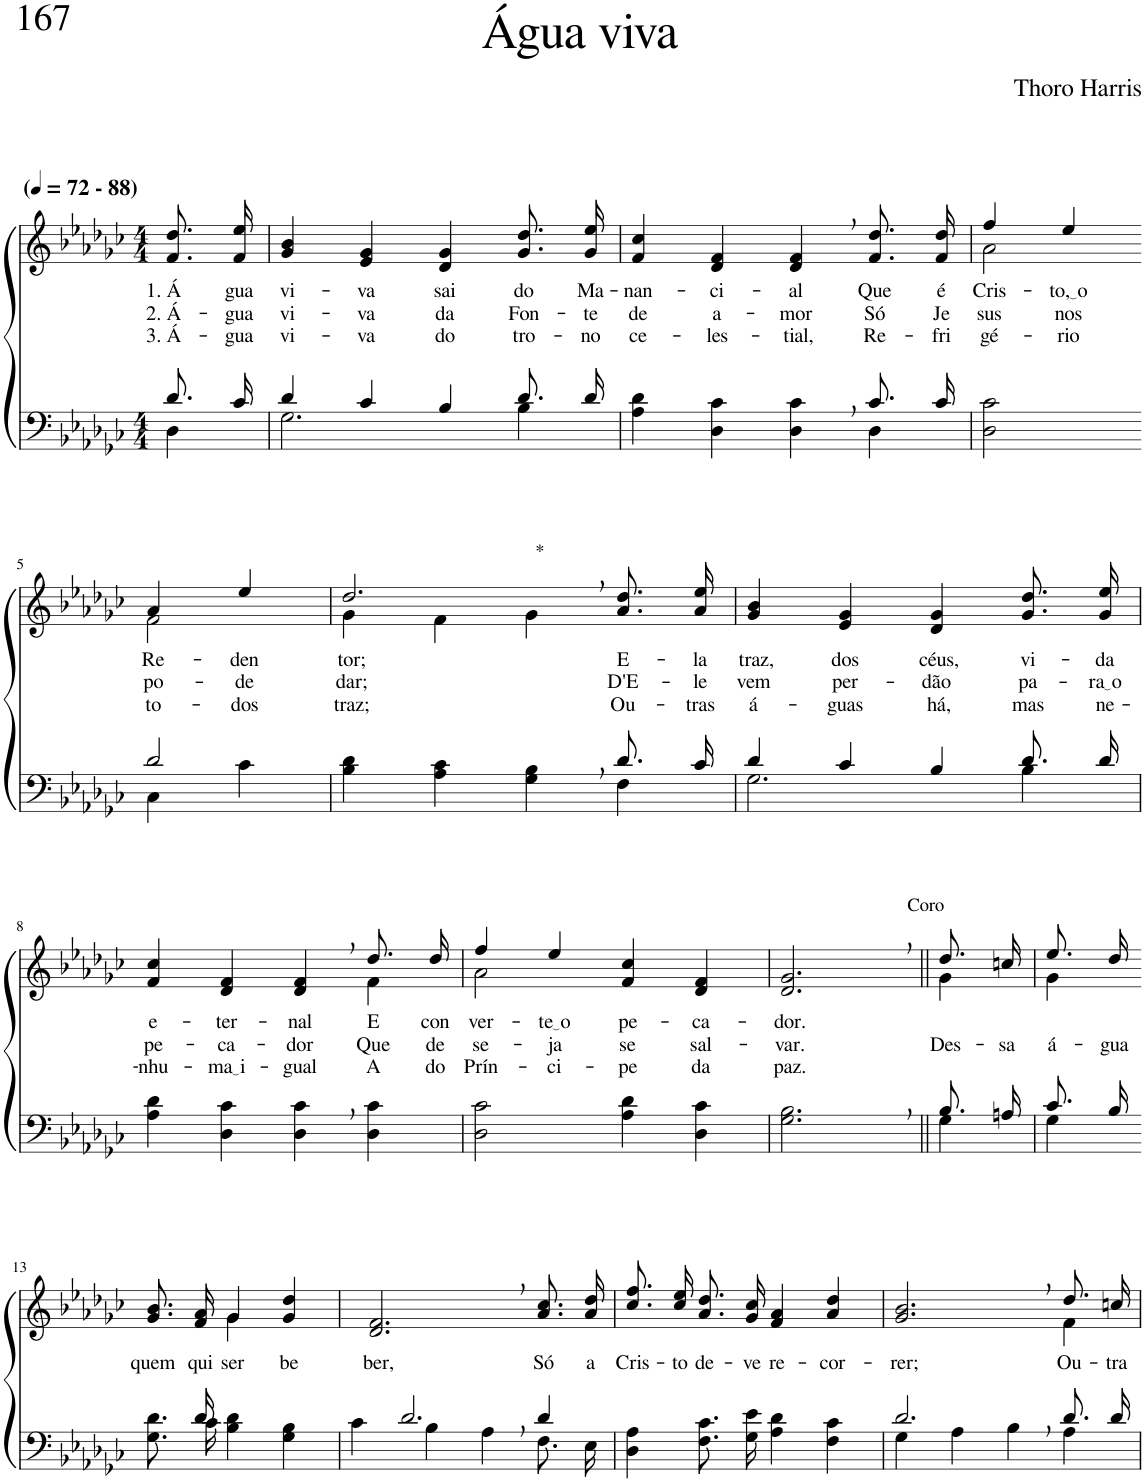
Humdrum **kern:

**kern	**kern	**text	**text	**text
*part2	*part1	*part1	*part1	*part1
*staff2	*staff1	*staff1	*staff1	*staff1
*I"Parte III e IV	*I"Parte I e II	*	*	*
*clefF4	*clefG2	*	*	*
*Trd2c3	*Trd2c3	*	*	*
*k[b-e-a-d-g-c-]	*k[b-e-a-d-g-c-]	*	*	*
*M4/4	*M4/4	*	*	*
*MM72	*MM72	*	*	*
=1	=1	=1	=1	=1
*^	*	*	*	*
!	!	!LO:TX:a:B:t=(	!	!	!
!	!	!LO:TX:a:B:t=- 88)	!	!	!
!	!	!	!LO:LY:b	!LO:LY:b	!LO:LY:b
8.d-/L	4D-\	8.f\ 8.dd-\L	1. Á	2. Á-	3. Á-
!	!	!	!LO:LY:b	!LO:LY:b	!LO:LY:b
16c-/Jk	.	16f\ 16ee-\Jk	gua	-gua	-gua
=2	=2	=2	=2	=2	=2
!	!	!	!LO:LY:b	!LO:LY:b	!LO:LY:b
4d-/	2.G-\	4g-/ 4b-/	vi-	vi-	vi-
!	!	!	!LO:LY:b	!LO:LY:b	!LO:LY:b
4c-/	.	4e-/ 4g-/	-va	-va	-va
!	!	!	!LO:LY:b	!LO:LY:b	!LO:LY:b
4B-/	.	4d-/ 4g-/	sai	da	do
!	!	!	!LO:LY:b	!LO:LY:b	!LO:LY:b
8.d-/L	4B-\	8.g-\ 8.dd-\L	do	Fon-	tro-
!	!	!	!LO:LY:b	!LO:LY:b	!LO:LY:b
16d-/Jk	.	16g-\ 16ee-\Jk	Ma-	-te	-no
=3	=3	=3	=3	=3	=3
!	!	!	!LO:LY:b	!LO:LY:b	!LO:LY:b
2.ryy	4A-\ 4d-\	4f/ 4cc-/	-nan-	de	ce-
!	!	!	!LO:LY:b	!LO:LY:b	!LO:LY:b
.	4D-\ 4c-\	4d-/ 4f/	-ci-	a-	-les-
!	!	!	!LO:LY:b	!LO:LY:b	!LO:LY:b
.	4D-\ 4c-\	4d-/, 4f/,	-al	-mor	-tial,
!	!	!	!LO:LY:b	!LO:LY:b	!LO:LY:b
8.c-/L	4D-\	8.f/ 8.dd-/L	Que	Só	Re-
!	!	!	!LO:LY:b	!LO:LY:b	!LO:LY:b
16c-/Jk	.	16f/ 16dd-/Jk	é	Je-	-fri-
*v	*v	*	*	*	*
=4	=4	=4	=4	=4
*	*^	*	*	*
!	!	!	!LO:LY:b	!LO:LY:b	!LO:LY:b
2D-\ 2c-\	4ff/	2a-\	-Cris-	-sus	gé-
!	!	!	!LO:LY:b	!LO:LY:b	!LO:LY:b
.	4ee-/	.	to, o	nos	-rio
!!LO:LB:g=z	!!
=5-	=5-	=5-	=5-	=5-	=5-
*^	*	*	*	*	*
!	!	!	!	!LO:LY:b	!LO:LY:b	!LO:LY:b
2d-/	4C-\	4a-/	2f\	Re-	-po-	to-
!	!	!	!	!LO:LY:b	!LO:LY:b	!LO:LY:b
.	4c-\	4ee-/	.	-den-	-de	-dos
=6	=6	=6	=6	=6	=6	=6
!	!	!LO:TX:a:t=*	!	!	!	!
!	!	!	!	!LO:LY:b	!LO:LY:b	!LO:LY:b
2.ryy	4B-\ 4d-\	2.dd-,/	4g-\	tor;	dar;	traz;
.	4A-\ 4c-\	.	4f\	.	.	.
.	4G-\ 4B-\	.	4g-\	.	.	.
!	!	!	!	!LO:LY:b	!LO:LY:b	!LO:LY:b
8.d-/L	4F\	8.a-\ 8.dd-\L	4ryy	E-	D'E-	Ou-
!	!	!	!	!LO:LY:b	!LO:LY:b	!LO:LY:b
16c-/Jk	.	16a-\ 16ee-\Jk	.	-la	-le	-tras
*	*	*v	*v	*	*	*
=7	=7	=7	=7	=7	=7
!	!	!	!LO:LY:b	!LO:LY:b	!LO:LY:b
4d-/	2.G-\	4g-/ 4b-/	traz,	vem	á-
!	!	!	!LO:LY:b	!LO:LY:b	!LO:LY:b
4c-/	.	4e-/ 4g-/	dos	per-	-guas
!	!	!	!LO:LY:b	!LO:LY:b	!LO:LY:b
4B-/	.	4d-/ 4g-/	céus,	-dão	há,
!	!	!	!LO:LY:b	!LO:LY:b	!LO:LY:b
8.d-/L	4B-\	8.g-\ 8.dd-\L	vi-	pa-	mas
!	!	!	!LO:LY:b	!LO:LY:b	!LO:LY:b
16d-/Jk	.	16g-\ 16ee-\Jk	-da	ra o	ne-
*v	*v	*	*	*	*
!!LO:LB:g=z
=8	=8	=8	=8	=8
!	!	!LO:LY:b	!LO:LY:b	!LO:LY:b
*	*^	*	*	*
4A-\ 4d-\	4f/ 4cc-/	2.ryy	e-	pe-	-nhu-
!	!	!	!LO:LY:b	!LO:LY:b	!LO:LY:b
4D-\ 4c-\	4d-/ 4f/	.	-ter-	-ca-	ma i
!	!	!	!LO:LY:b	!LO:LY:b	!LO:LY:b
4D-\, 4c-\,	4d-/, 4f/,	.	-nal	-dor	-gual
!	!	!	!LO:LY:b	!LO:LY:b	!LO:LY:b
4D-\ 4c-\	8.dd-/L	4f\	E	Que	A
!	!	!	!LO:LY:b	!LO:LY:b	!LO:LY:b
.	16dd-/Jk	.	con-	de-	do
=9	=9	=9	=9	=9	=9
!	!	!	!LO:LY:b	!LO:LY:b	!LO:LY:b
2D-\ 2c-\	4ff/	2a-\	-ver-	-se-	Prín-
!	!	!	!LO:LY:b	!LO:LY:b	!LO:LY:b
.	4ee-/	.	te o	-ja	-ci-
!	!	!	!LO:LY:b	!LO:LY:b	!LO:LY:b
4A-\ 4d-\	4f/ 4cc-/	2ryy	pe-	se	-pe
!	!	!	!LO:LY:b	!LO:LY:b	!LO:LY:b
4D-\ 4c-\	4d-/ 4f/	.	-ca-	sal-	da
*	*v	*v	*	*	*
=10	=10	=10	=10	=10
!	!LO:TX:a:t=Coro	!	!	!
!	!	!LO:LY:b	!LO:LY:b	!LO:LY:b
2.G-\, 2.B-\,	2.d-/, 2.g-/,	-dor.	-var.	paz.
=11||	=11||	=11||	=11||	=11||
*^	*^	*	*	*
!	!	!	!	!	!LO:LY:b	!
8.B-/L	4G-\	8.dd-/L	4g-\	.	Des-	.
!	!	!	!	!	!LO:LY:b	!
16An/Jk	.	16ccn/Jk	.	.	-sa	.
=12	=12	=12	=12	=12	=12	=12
!	!	!	!	!	!LO:LY:b	!
8.c-/L	4G-\	8.ee-/L	4g-\	.	á-	.
!	!	!	!	!	!LO:LY:b	!
16B-/Jk	.	16dd-/Jk	.	.	-gua	.
!!LO:LB:g=z	!!
=13-	=13-	=13-	=13-	=13-	=13-	=13-
!	!	!	!	!LO:LY:b	!	!
8.ryy	8.G-\ 8.d-\L	8.g-/ 8.b-/L	4ryy	quem	.	.
!	!	!	!	!LO:LY:b	!	!
16d-/	16c-\Jk	16f/ 16a-/Jk	.	qui-	.	.
!	!	!	!	!LO:LY:b	!	!
2ryy	4B-\ 4d-\	4g-/	4g-\	-ser	.	.
!	!	!	!	!LO:LY:b	!	!
.	4G-\ 4B-\	4g-/ 4dd-/	4ryy	be	.	.
=14	=14	=14	=14	=14	=14	=14
!	!	!	!	!LO:LY:b	!	!
*	*	*v	*v	*	*	*
2.d-,/	4c-\	2.d-/, 2.f/,	ber,	.	.
.	4B-\	.	.	.	.
.	4A-\	.	.	.	.
!	!	!	!LO:LY:b	!	!
4d-/	8.F\L	8.a-\ 8.cc-\L	Só	.	.
!	!	!	!LO:LY:b	!	!
.	16E-\Jk	16a-\ 16dd-\Jk	a	.	.
=15	=15	=15	=15	=15	=15
!	!	!	!LO:LY:b	!	!
*v	*v	*	*	*	*
4D-\ 4A-\	8.cc-\ 8.ff\L	Cris-	.	.
!	!	!LO:LY:b	!	!
.	16cc-\ 16ee-\Jk	-to	.	.
!	!	!LO:LY:b	!	!
8.F\ 8.c-\L	8.a-\ 8.dd-\L	de-	.	.
!	!	!LO:LY:b	!	!
16G-\ 16e-\Jk	16g-\ 16cc-\Jk	-ve	.	.
!	!	!LO:LY:b	!	!
4A-\ 4d-\	4f/ 4a-/	re-	.	.
!	!	!LO:LY:b	!	!
4F\ 4c-\	4a-/ 4dd-/	-cor-	.	.
=16	=16	=16	=16	=16
*^	*	*	*	*
!	!	!	!LO:LY:b	!	!
*	*	*^	*	*	*
2.d-,/	4G-\	2.g-/, 2.b-/,	2.ryy	-rer;	.	.
.	4A-\	.	.	.	.	.
.	4B-\	.	.	.	.	.
!	!	!	!	!LO:LY:b	!	!
8.d-/L	4A-\	8.dd-/L	4f\	Ou-	.	.
!	!	!	!	!LO:LY:b	!	!
16d-/Jk	.	16ccn/Jk	.	-tra	.	.
*v	*v	*	*	*	*	*
*	*v	*v	*	*	*
=	=	=	=	=
*-	*-	*-	*-	*-
